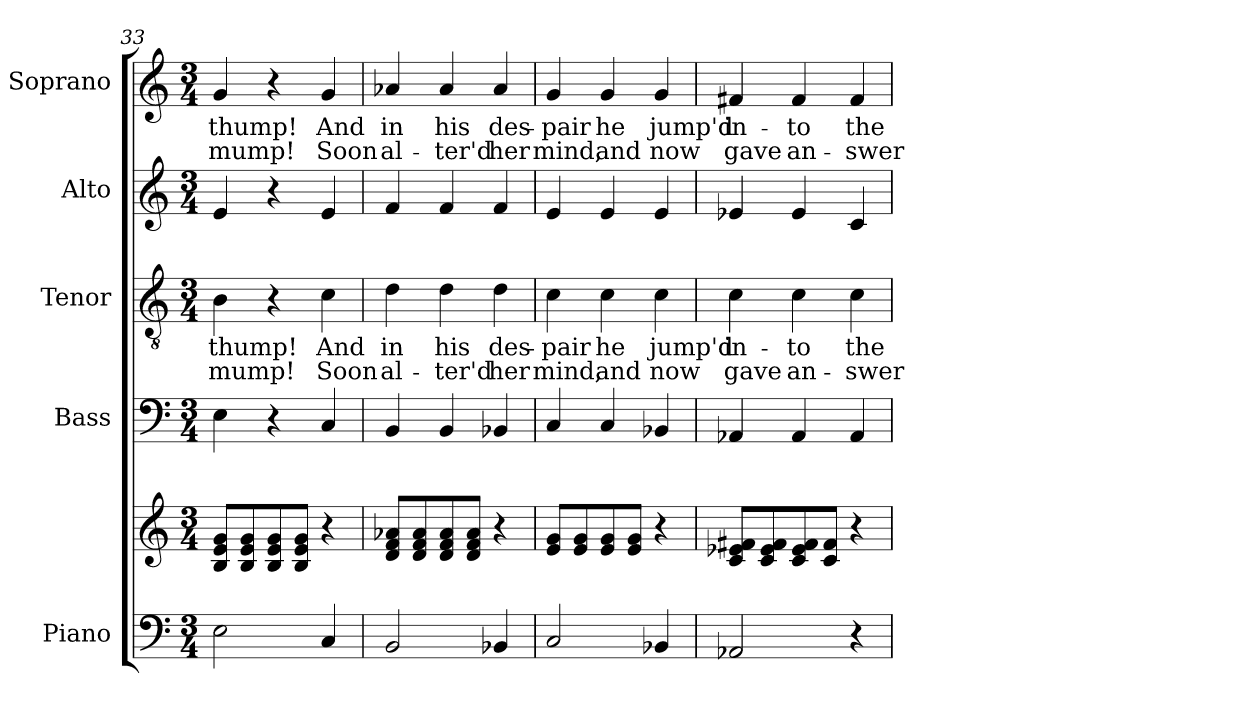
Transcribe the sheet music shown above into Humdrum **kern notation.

**kern	**kern	**kern	**kern	**text	**text	**kern	**kern	**text	**text
*part5	*part5	*part4	*part3	*part3	*part3	*part2	*part1	*part1	*part1
*staff6	*staff5	*staff4	*staff3	*staff3	*staff3	*staff2	*staff1	*staff1	*staff1
*I"Piano	*	*I"Bass	*I"Tenor	*	*	*I"Alto	*I"Soprano	*	*
*I'Pno.	*	*I'B.	*I'T.	*	*	*I'A.	*I'S.	*	*
*clefF4	*clefG2	*clefF4	*clefGv2	*	*	*clefG2	*clefG2	*	*
*	*	*	*ITrd7c12	*	*	*	*	*	*
*k[]	*k[]	*k[]	*k[]	*	*	*k[]	*k[]	*	*
*C:	*C:	*C:	*C:	*	*	*C:	*C:	*	*
*M3/4	*M3/4	*M3/4	*M3/4	*	*	*M3/4	*M3/4	*	*
=33	=33	=33	=33	=33	=33	=33	=33	=33	=33
!	!	!	!	!LO:LY:b:color=#000000	!LO:LY:b:color=#000000	!	!	!	!
!	!	!	!	!	!	!	!	!LO:LY:b:color=#000000	!LO:LY:b:color=#000000
2Ei\	8Bi/ 8ei 8giL	4Ei\	4BBi\	thump!	mump!	4ei/	4gi/	thump!	mump!
.	8Bi/ 8ei 8gi	.	.	.	.	.	.	.	.
.	8Bi/ 8ei 8gi	4r	4r	.	.	4r	4r	.	.
.	8Bi/ 8ei 8giJ	.	.	.	.	.	.	.	.
!	!	!	!	!LO:LY:b:color=#000000	!LO:LY:b:color=#000000	!	!	!	!
!	!	!	!	!	!	!	!	!LO:LY:b:color=#000000	!LO:LY:b:color=#000000
4Ci/	4r	4Ci/	4Ci\	And	Soon	4ei/	4gi/	And	Soon
=34	=34	=34	=34	=34	=34	=34	=34	=34	=34
!	!	!	!	!LO:LY:b:color=#000000	!LO:LY:b:color=#000000	!	!	!	!
!	!	!	!	!	!	!	!	!LO:LY:b:color=#000000	!LO:LY:b:color=#000000
2BBi/	8di/ 8fi 8a-XiL	4BBi/	4Di\	in	al-	4fi/	4a-Xi/	in	al-
.	8di/ 8fi 8a-i	.	.	.	.	.	.	.	.
!	!	!	!	!LO:LY:b:color=#000000	!LO:LY:b:color=#000000	!	!	!	!
!	!	!	!	!	!	!	!	!LO:LY:b:color=#000000	!LO:LY:b:color=#000000
.	8di/ 8fi 8a-i	4BBi/	4Di\	his	-ter'd	4fi/	4a-i/	his	-ter'd
.	8di/ 8fi 8a-iJ	.	.	.	.	.	.	.	.
!	!	!	!	!LO:LY:b:color=#000000	!LO:LY:b:color=#000000	!	!	!	!
!	!	!	!	!	!	!	!	!LO:LY:b:color=#000000	!LO:LY:b:color=#000000
4BB-Xi/	4r	4BB-Xi/	4Di\	des-	her	4fi/	4a-i/	des-	her
!!LO:LB:g=z
=35	=35	=35	=35	=35	=35	=35	=35	=35	=35
!	!	!	!	!LO:LY:b:color=#000000	!LO:LY:b:color=#000000	!	!	!	!
!	!	!	!	!	!	!	!	!LO:LY:b:color=#000000	!LO:LY:b:color=#000000
2Ci/	8ei/ 8giL	4Ci/	4Ci\	-pair	mind,	4ei/	4gi/	-pair	mind,
.	8ei/ 8gi	.	.	.	.	.	.	.	.
!	!	!	!	!LO:LY:b:color=#000000	!LO:LY:b:color=#000000	!	!	!	!
!	!	!	!	!	!	!	!	!LO:LY:b:color=#000000	!LO:LY:b:color=#000000
.	8ei/ 8gi	4Ci/	4Ci\	he	and	4ei/	4gi/	he	and
.	8ei/ 8giJ	.	.	.	.	.	.	.	.
!	!	!	!	!LO:LY:b:color=#000000	!LO:LY:b:color=#000000	!	!	!	!
!	!	!	!	!	!	!	!	!LO:LY:b:color=#000000	!LO:LY:b:color=#000000
4BB-Xi/	4r	4BB-Xi/	4Ci\	jump'd	now	4ei/	4gi/	jump'd	now
=36	=36	=36	=36	=36	=36	=36	=36	=36	=36
!	!	!	!	!LO:LY:b:color=#000000	!LO:LY:b:color=#000000	!	!	!	!
!	!	!	!	!	!	!	!	!LO:LY:b:color=#000000	!LO:LY:b:color=#000000
2AA-Xi/	8ci/ 8e-Xi 8f#XiL	4AA-Xi/	4Ci\	in-	gave	4e-Xi/	4f#Xi/	in-	gave
.	8ci/ 8e-i 8f#i	.	.	.	.	.	.	.	.
!	!	!	!	!LO:LY:b:color=#000000	!LO:LY:b:color=#000000	!	!	!	!
!	!	!	!	!	!	!	!	!LO:LY:b:color=#000000	!LO:LY:b:color=#000000
.	8ci/ 8e-i 8f#i	4AA-i/	4Ci\	-to	an-	4e-i/	4f#i/	-to	an-
.	8ci/ 8f#iJ	.	.	.	.	.	.	.	.
!	!	!	!	!LO:LY:b:color=#000000	!LO:LY:b:color=#000000	!	!	!	!
!	!	!	!	!	!	!	!	!LO:LY:b:color=#000000	!LO:LY:b:color=#000000
4r	4r	4AA-i/	4Ci\	the	-swer	4ci/	4f#i/	the	-swer
=	=	=	=	=	=	=	=	=	=
*-	*-	*-	*-	*-	*-	*-	*-	*-	*-
